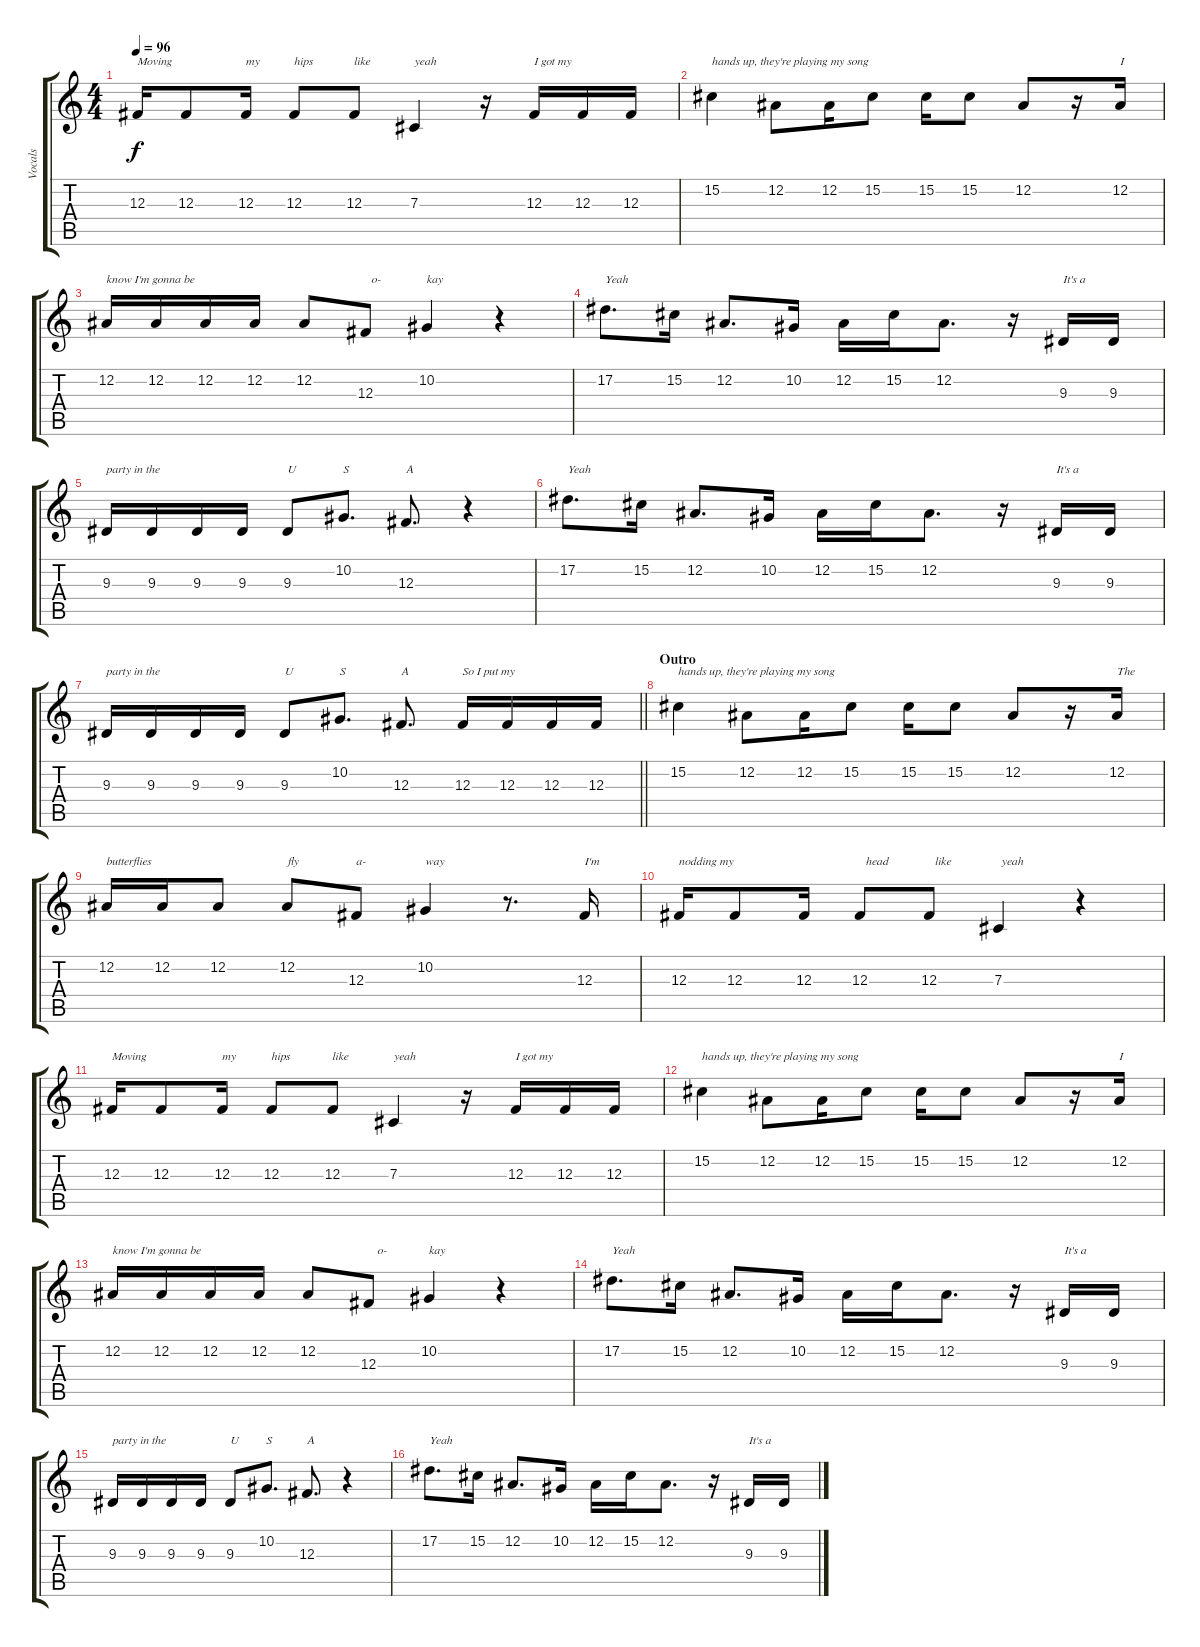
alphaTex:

\track ("Vocals" "Vocals") {instrument clarinet}
\staff {score tabs}
\tuning (Eb4 Bb3 Gb3 Db3 Ab2 Eb2) {hide}
\ts (4 4)
\tempo 96
\clef g2
\ks c
12.3.16{txt "Moving" dy f} 12.3.8 12.3.16{txt "my"} 12.3.8{txt "hips"} 12.3.8{txt "like"} 7.3.4{txt "yeah"} r.16 12.3.16{txt "I got my"} 12.3.16 12.3.16 |
15.2.4{txt "hands up, they're playing my song"} 12.2.8 12.2.16 15.2.8 15.2.16 15.2.8 12.2.8 r.16 12.2.16{txt "I"} |
12.2.16{txt "know I'm gonna be"} 12.2.16 12.2.16 12.2.16 12.2.8 12.3.8{txt "  o-"} 10.2.4{txt "kay"} r.4 |
17.2.8{d txt "Yeah"} 15.2.16 12.2.8{d} 10.2.16 12.2.16 15.2.16 12.2.8{d} r.16 9.3.16{txt "It's a"} 9.3.16 |
9.3.16{txt "party in the"} 9.3.16 9.3.16 9.3.16 9.3.8{txt "U"} 10.2.8{d txt "S"} 12.3.8{d txt "A"} r.4 |
17.2.8{d txt "Yeah"} 15.2.16 12.2.8{d} 10.2.16 12.2.16 15.2.16 12.2.8{d} r.16 9.3.16{txt "It's a"} 9.3.16 |
\barLineRight lightlight
9.3.16{txt "party in the"} 9.3.16 9.3.16 9.3.16 9.3.8{txt "U"} 10.2.8{d txt "S"} 12.3.8{d txt "A"} 12.3.16{txt "So I put my"} 12.3.16 12.3.16 12.3.16 |
\section ("" "Outro")
15.2.4{txt "hands up, they're playing my song"} 12.2.8 12.2.16 15.2.8 15.2.16 15.2.8 12.2.8 r.16 12.2.16{txt "The"} |
12.2.16{txt "butterflies"} 12.2.16 12.2.8 12.2.8{txt "fly"} 12.3.8{txt "a-"} 10.2.4{txt "way"} r.8{d} 12.3.16{txt "I'm"} |
12.3.16{txt "nodding my"} 12.3.8 12.3.16 12.3.8{txt "  head"} 12.3.8{txt "  like"} 7.3.4{txt " yeah"} r.4 |
12.3.16{txt "Moving"} 12.3.8 12.3.16{txt "my"} 12.3.8{txt "hips"} 12.3.8{txt "like"} 7.3.4{txt "yeah"} r.16 12.3.16{txt "I got my"} 12.3.16 12.3.16 |
15.2.4{txt "hands up, they're playing my song"} 12.2.8 12.2.16 15.2.8 15.2.16 15.2.8 12.2.8 r.16 12.2.16{txt "I"} |
12.2.16{txt "know I'm gonna be"} 12.2.16 12.2.16 12.2.16 12.2.8 12.3.8{txt "   o-"} 10.2.4{txt "kay"} r.4 |
17.2.8{d txt "Yeah"} 15.2.16 12.2.8{d} 10.2.16 12.2.16 15.2.16 12.2.8{d} r.16 9.3.16{txt "It's a"} 9.3.16 |
9.3.16{txt "party in the"} 9.3.16 9.3.16 9.3.16 9.3.8{txt "U"} 10.2.8{d txt "S"} 12.3.8{d txt "A"} r.4 |
17.2.8{d txt "Yeah"} 15.2.16 12.2.8{d} 10.2.16 12.2.16 15.2.16 12.2.8{d} r.16 9.3.16{txt "It's a"} 9.3.16
